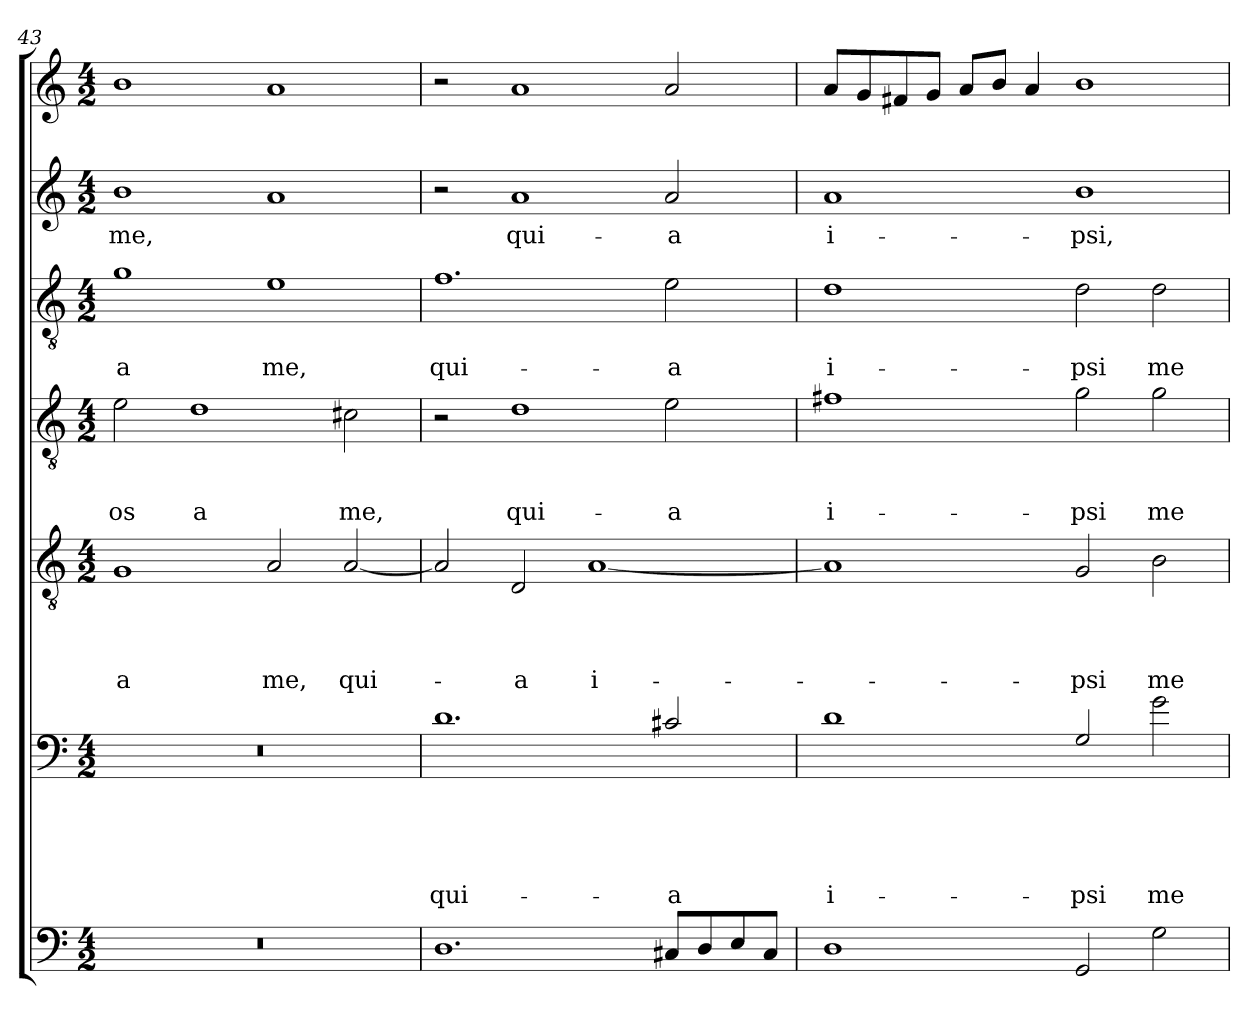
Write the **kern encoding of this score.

**kern	**kern	**text	**text	**text	**text	**text	**kern	**text	**text	**text	**text	**kern	**text	**text	**text	**kern	**text	**text	**kern	**text	**kern
*part7	*part6	*part6	*part6	*part6	*part6	*part6	*part5	*part5	*part5	*part5	*part5	*part4	*part4	*part4	*part4	*part3	*part3	*part3	*part2	*part2	*part1
*staff7	*staff6	*staff6	*staff6	*staff6	*staff6	*staff6	*staff5	*staff5	*staff5	*staff5	*staff5	*staff4	*staff4	*staff4	*staff4	*staff3	*staff3	*staff3	*staff2	*staff2	*staff1
*clefF4	*clefF4	*	*	*	*	*	*clefGv2	*	*	*	*	*clefGv2	*	*	*	*clefGv2	*	*	*clefG2	*	*clefG2
*	*ITrd8c14	*	*	*	*	*	*	*	*	*	*	*	*	*	*	*	*	*	*	*	*
*k[]	*k[]	*	*	*	*	*	*k[]	*	*	*	*	*k[]	*	*	*	*k[]	*	*	*k[]	*	*k[]
*C:	*C:	*	*	*	*	*	*C:	*	*	*	*	*C:	*	*	*	*C:	*	*	*C:	*	*C:
*M4/2	*M4/2	*	*	*	*	*	*M4/2	*	*	*	*	*M4/2	*	*	*	*M4/2	*	*	*M4/2	*	*M4/2
=43	=43	=43	=43	=43	=43	=43	=43	=43	=43	=43	=43	=43	=43	=43	=43	=43	=43	=43	=43	=43	=43
!	!	!	!	!	!	!	!	!	!	!	!LO:LY:b	!	!	!	!LO:LY:b	!	!	!LO:LY:b	!	!LO:LY:b	!
0r	0r	.	.	.	.	.	1G	.	.	.	a	2e\	.	.	-os	1g	.	a	1b	me,	1b
!	!	!	!	!	!	!	!	!	!	!	!	!	!	!	!LO:LY:b	!	!	!	!	!	!
.	.	.	.	.	.	.	.	.	.	.	.	1d	.	.	a	.	.	.	.	.	.
!	!	!	!	!	!	!	!	!	!	!	!LO:LY:b	!	!	!	!	!	!	!LO:LY:b	!	!	!
.	.	.	.	.	.	.	2A/	.	.	.	me,	.	.	.	.	1e	.	me,	1a	.	1a
!	!	!	!	!	!	!	!	!	!	!	!LO:LY:b	!	!	!	!LO:LY:b	!	!	!	!	!	!
.	.	.	.	.	.	.	[2A/	.	.	.	qui-	2c#X\	.	.	me,	.	.	.	.	.	.
=44	=44	=44	=44	=44	=44	=44	=44	=44	=44	=44	=44	=44	=44	=44	=44	=44	=44	=44	=44	=44	=44
!	!	!	!	!	!	!LO:LY:b	!	!	!	!	!	!	!	!	!	!	!	!LO:LY:b	!	!	!
1.D	1.D	.	.	.	.	qui-	2A/]	.	.	.	.	2r	.	.	.	1.f	.	qui-	2r	.	2r
!	!	!	!	!	!	!	!	!	!	!	!LO:LY:b	!	!	!	!LO:LY:b	!	!	!	!	!LO:LY:b	!
.	.	.	.	.	.	.	2D/	.	.	.	-a	1d	.	.	qui-	.	.	.	1a	qui-	1a
!	!	!	!	!	!	!	!	!	!	!	!LO:LY:b	!	!	!	!	!	!	!	!	!	!
.	.	.	.	.	.	.	[1A	.	.	.	i-	.	.	.	.	.	.	.	.	.	.
!	!	!	!	!	!	!LO:LY:b	!	!	!	!	!	!	!	!	!LO:LY:b	!	!	!LO:LY:b	!	!LO:LY:b	!
8C#X/L	2C#X/	.	.	.	.	-a	.	.	.	.	.	2e\	.	.	-a	2e\	.	-a	2a/	-a	2a/
8D/	.	.	.	.	.	.	.	.	.	.	.	.	.	.	.	.	.	.	.	.	.
8E/	.	.	.	.	.	.	.	.	.	.	.	.	.	.	.	.	.	.	.	.	.
8C#/J	.	.	.	.	.	.	.	.	.	.	.	.	.	.	.	.	.	.	.	.	.
!!LO:LB:g=z
=45	=45	=45	=45	=45	=45	=45	=45	=45	=45	=45	=45	=45	=45	=45	=45	=45	=45	=45	=45	=45	=45
!	!	!	!	!	!	!LO:LY:b	!	!	!	!	!	!	!	!	!LO:LY:b	!	!	!LO:LY:b	!	!LO:LY:b	!
1D	1D	.	.	.	.	i-	1A]	.	.	.	.	1f#X	.	.	i-	1d	.	i-	1a	i-	8a/L
.	.	.	.	.	.	.	.	.	.	.	.	.	.	.	.	.	.	.	.	.	8g/
.	.	.	.	.	.	.	.	.	.	.	.	.	.	.	.	.	.	.	.	.	8f#X/
.	.	.	.	.	.	.	.	.	.	.	.	.	.	.	.	.	.	.	.	.	8g/J
.	.	.	.	.	.	.	.	.	.	.	.	.	.	.	.	.	.	.	.	.	8a/L
.	.	.	.	.	.	.	.	.	.	.	.	.	.	.	.	.	.	.	.	.	8b/J
.	.	.	.	.	.	.	.	.	.	.	.	.	.	.	.	.	.	.	.	.	4a/
!	!	!	!	!	!	!LO:LY:b	!	!	!	!	!LO:LY:b	!	!	!	!LO:LY:b	!	!	!LO:LY:b	!	!LO:LY:b	!
2GG/	2GG/	.	.	.	.	-psi	2G/	.	.	.	-psi	2g\	.	.	-psi	2d\	.	-psi	1b	-psi,	1b
!	!	!	!	!	!	!LO:LY:b	!	!	!	!	!LO:LY:b	!	!	!	!LO:LY:b	!	!	!LO:LY:b	!	!	!
2G\	2G\	.	.	.	.	me	2B\	.	.	.	me	2g\	.	.	me	2d\	.	me	.	.	.
=	=	=	=	=	=	=	=	=	=	=	=	=	=	=	=	=	=	=	=	=	=
*-	*-	*-	*-	*-	*-	*-	*-	*-	*-	*-	*-	*-	*-	*-	*-	*-	*-	*-	*-	*-	*-
